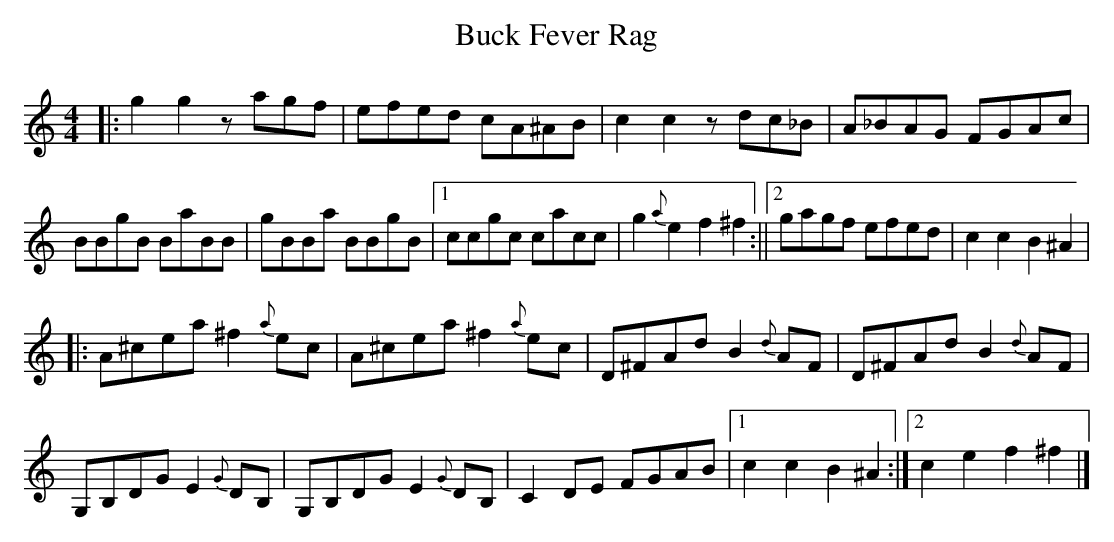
X:1
T:Buck Fever Rag
M:4/4
L:1/8
K:C
|: g2 g2 zagf|efed cA^AB|c2c2 zdc_B|A_BAG FGAc|
BBgB BaBB|gBBa BBgB|1 ccgc cacc|g2{a}e2 f2^f2:||2 gagf efed|c2c2 B2^A2|
|:A^cea ^f2{a}ec|A^cea ^f2{a}ec|D^FAd B2{d}AF|D^FAd B2{d}AF|
G,B,DG E2{G}DB,|G,B,DG E2{G}DB,|C2DE FGAB|1 c2c2 B2^A2:|2 c2e2 f2^f2|]
